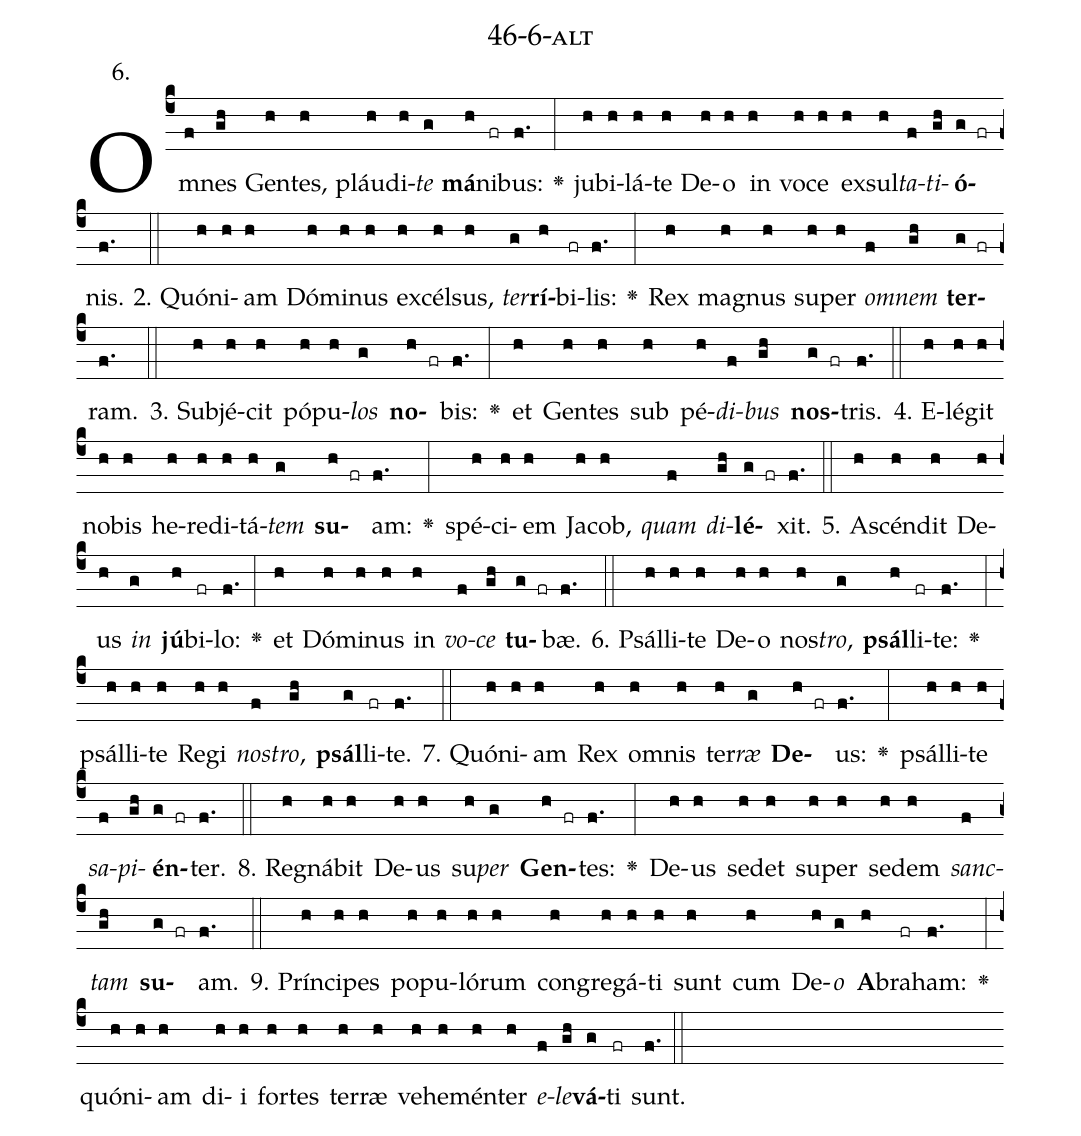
name: 46-6-alt;
annotation: 6.;
%%
(c4)Om(f)nes(gh) Gen(h)tes,(h) pláu(h)di(h)<i>te</i>(g) <b>má</b>(h)ni(fr)bus:(f.) <v>\greheightstar</v>(:) ju(h)bi(h)lá(h)te(h) De(h)o(h) in(h) vo(h)ce(h) ex(h)sul(h)<i>ta</i>(f)<i>ti</i>(gh)<b>ó</b>(g fr)nis.(f.) (::)
2. Quón(h)i(h)am(h) Dó(h)mi(h)nus(h) ex(h)cél(h)sus,(h) <i>ter</i>(g)<b>rí</b>(h)bi(fr)lis:(f.) <v>\greheightstar</v>(:) Rex(h) ma(h)gnus(h) su(h)per(h) <i>om</i>(f)<i>nem</i>(gh) <b>ter</b>(g fr)ram.(f.) (::)
3. Sub(h)jé(h)cit(h) pó(h)pu(h)<i>los</i>(g) <b>no</b>(h fr)bis:(f.) <v>\greheightstar</v>(:) et(h) Gen(h)tes(h) sub(h) pé(h)<i>di</i>(f)<i>bus</i>(gh) <b>nos</b>(g fr)tris.(f.) (::)
4. E(h)lé(h)git(h) no(h)bis(h) he(h)re(h)di(h)tá(h)<i>tem</i>(g) <b>su</b>(h fr)am:(f.) <v>\greheightstar</v>(:) spé(h)ci(h)em(h) Ja(h)cob,(h) <i>quam</i>(f) <i>di</i>(gh)<b>lé</b>(g fr)xit.(f.) (::)
5. A(h)scén(h)dit(h) De(h)us(h) <i>in</i>(g) <b>jú</b>(h)bi(fr)lo:(f.) <v>\greheightstar</v>(:) et(h) Dó(h)mi(h)nus(h) in(h) <i>vo</i>(f)<i>ce</i>(gh) <b>tu</b>(g fr)bæ.(f.) (::)
6. Psál(h)li(h)te(h) De(h)o(h) nos(h)<i>tro</i>,(g) <b>psál</b>(h)li(fr)te:(f.) <v>\greheightstar</v>(:) psál(h)li(h)te(h) Re(h)gi(h) <i>nos</i>(f)<i>tro</i>,(gh) <b>psál</b>(g)li(fr)te.(f.) (::)
7. Quón(h)i(h)am(h) Rex(h) om(h)nis(h) ter(h)<i>ræ</i>(g) <b>De</b>(h fr)us:(f.) <v>\greheightstar</v>(:) psál(h)li(h)te(h) <i>sa</i>(f)<i>pi</i>(gh)<b>én</b>(g fr)ter.(f.) (::)
8. Re(h)gná(h)bit(h) De(h)us(h) su(h)<i>per</i>(g) <b>Gen</b>(h fr)tes:(f.) <v>\greheightstar</v>(:) De(h)us(h) se(h)det(h) su(h)per(h) se(h)dem(h) <i>sanc</i>(f)<i>tam</i>(gh) <b>su</b>(g fr)am.(f.) (::)
9. Prín(h)ci(h)pes(h) po(h)pu(h)ló(h)rum(h) con(h)gre(h)gá(h)ti(h) sunt(h) cum(h) De(h)<i>o</i>(g) <b>A</b>(h)bra(fr)ham:(f.) <v>\greheightstar</v>(:) quón(h)i(h)am(h) di(h)i(h) for(h)tes(h) ter(h)ræ(h) ve(h)he(h)mén(h)ter(h) <i>e</i>(f)<i>le</i>(gh)<b>vá</b>(g)ti(fr) sunt.(f.) (::)
